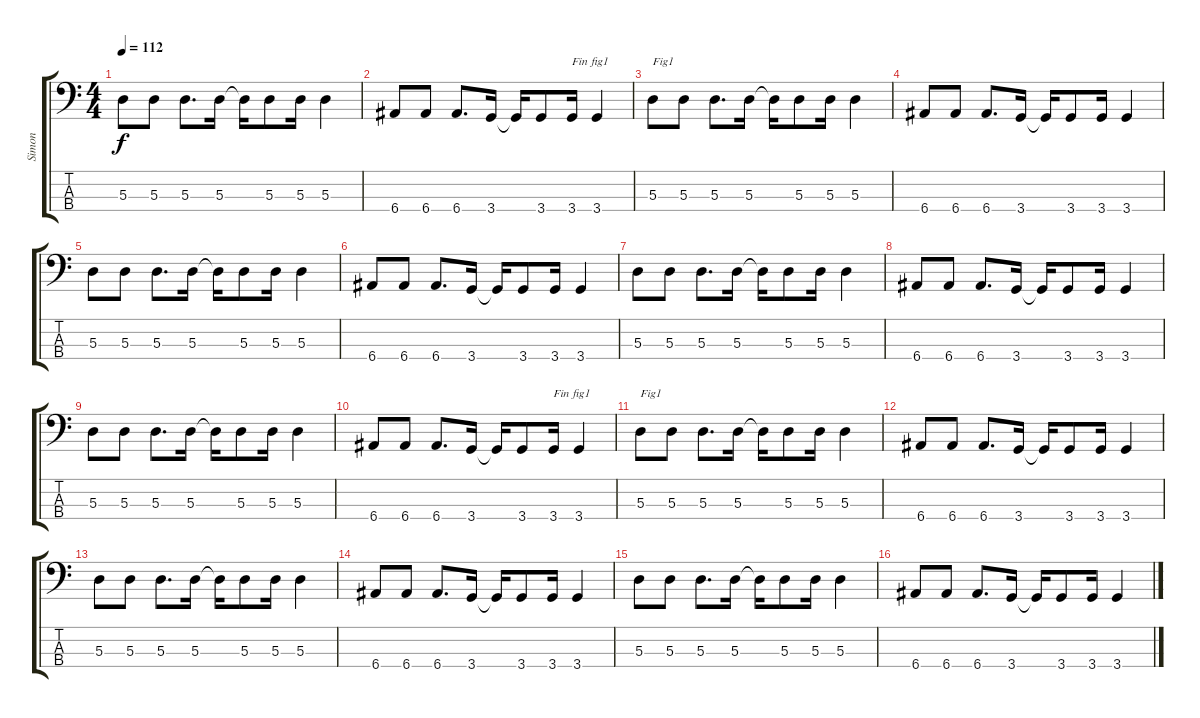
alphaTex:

\track ("Simon" "Simon") {instrument electricbasspick}
\staff {score tabs}
\tuning (G2 D2 A1 E1) {hide}
\ts (4 4)
\tempo 112
\clef f4
\ks c
5.3.8{dy f} 5.3.8 5.3.8{d} 5.3.16 5.3{t}.16 5.3.8 5.3.16 5.3.4 |
6.4.8 6.4.8 6.4.8{d} 3.4.16 3.4{t}.16 3.4.8 3.4.16{txt "Fin fig1"} 3.4.4 |
5.3.8{txt "Fig1"} 5.3.8 5.3.8{d} 5.3.16 5.3{t}.16 5.3.8 5.3.16 5.3.4 |
6.4.8 6.4.8 6.4.8{d} 3.4.16 3.4{t}.16 3.4.8 3.4.16 3.4.4 |
5.3.8 5.3.8 5.3.8{d} 5.3.16 5.3{t}.16 5.3.8 5.3.16 5.3.4 |
6.4.8 6.4.8 6.4.8{d} 3.4.16 3.4{t}.16 3.4.8 3.4.16 3.4.4 |
5.3.8 5.3.8 5.3.8{d} 5.3.16 5.3{t}.16 5.3.8 5.3.16 5.3.4 |
6.4.8 6.4.8 6.4.8{d} 3.4.16 3.4{t}.16 3.4.8 3.4.16 3.4.4 |
5.3.8 5.3.8 5.3.8{d} 5.3.16 5.3{t}.16 5.3.8 5.3.16 5.3.4 |
6.4.8 6.4.8 6.4.8{d} 3.4.16 3.4{t}.16 3.4.8 3.4.16{txt "Fin fig1"} 3.4.4 |
5.3.8{txt "Fig1"} 5.3.8 5.3.8{d} 5.3.16 5.3{t}.16 5.3.8 5.3.16 5.3.4 |
6.4.8 6.4.8 6.4.8{d} 3.4.16 3.4{t}.16 3.4.8 3.4.16 3.4.4 |
5.3.8 5.3.8 5.3.8{d} 5.3.16 5.3{t}.16 5.3.8 5.3.16 5.3.4 |
6.4.8 6.4.8 6.4.8{d} 3.4.16 3.4{t}.16 3.4.8 3.4.16 3.4.4 |
5.3.8 5.3.8 5.3.8{d} 5.3.16 5.3{t}.16 5.3.8 5.3.16 5.3.4 |
6.4.8 6.4.8 6.4.8{d} 3.4.16 3.4{t}.16 3.4.8 3.4.16 3.4.4
